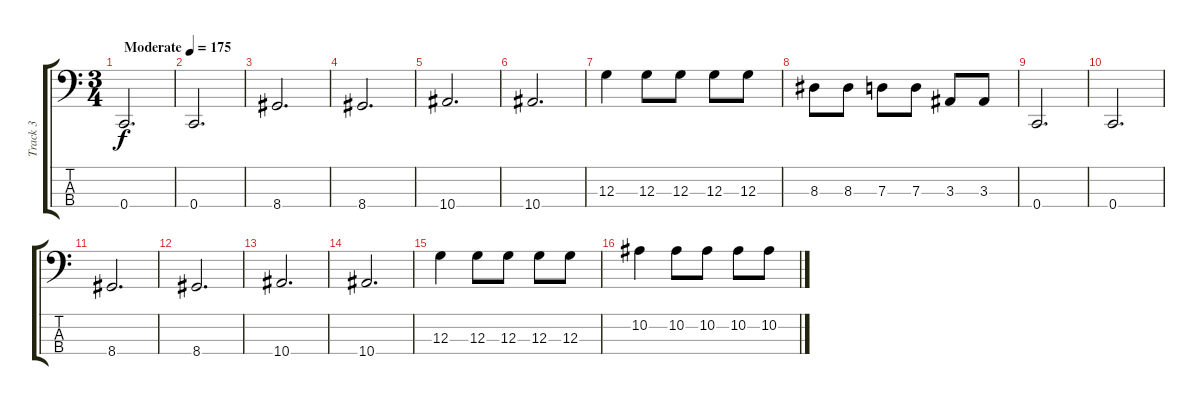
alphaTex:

\track ("Track 3" "Track 3") {instrument electricbasspick}
\staff {score tabs}
\tuning (F2 C2 G1 C1) {hide}
\ts (3 4)
\tempo (175 "Moderate")
\clef f4
\ks c
0.4.2{d dy f instrument electricbasspick} |
0.4.2{d} |
8.4.2{d} |
8.4.2{d} |
10.4.2{d} |
10.4.2{d} |
12.3.4 12.3.8 12.3.8 12.3.8 12.3.8 |
8.3.8 8.3.8 7.3.8 7.3.8 3.3.8 3.3.8 |
0.4.2{d} |
0.4.2{d} |
8.4.2{d} |
8.4.2{d} |
10.4.2{d} |
10.4.2{d} |
12.3.4 12.3.8 12.3.8 12.3.8 12.3.8 |
10.2.4 10.2.8 10.2.8 10.2.8 10.2.8
